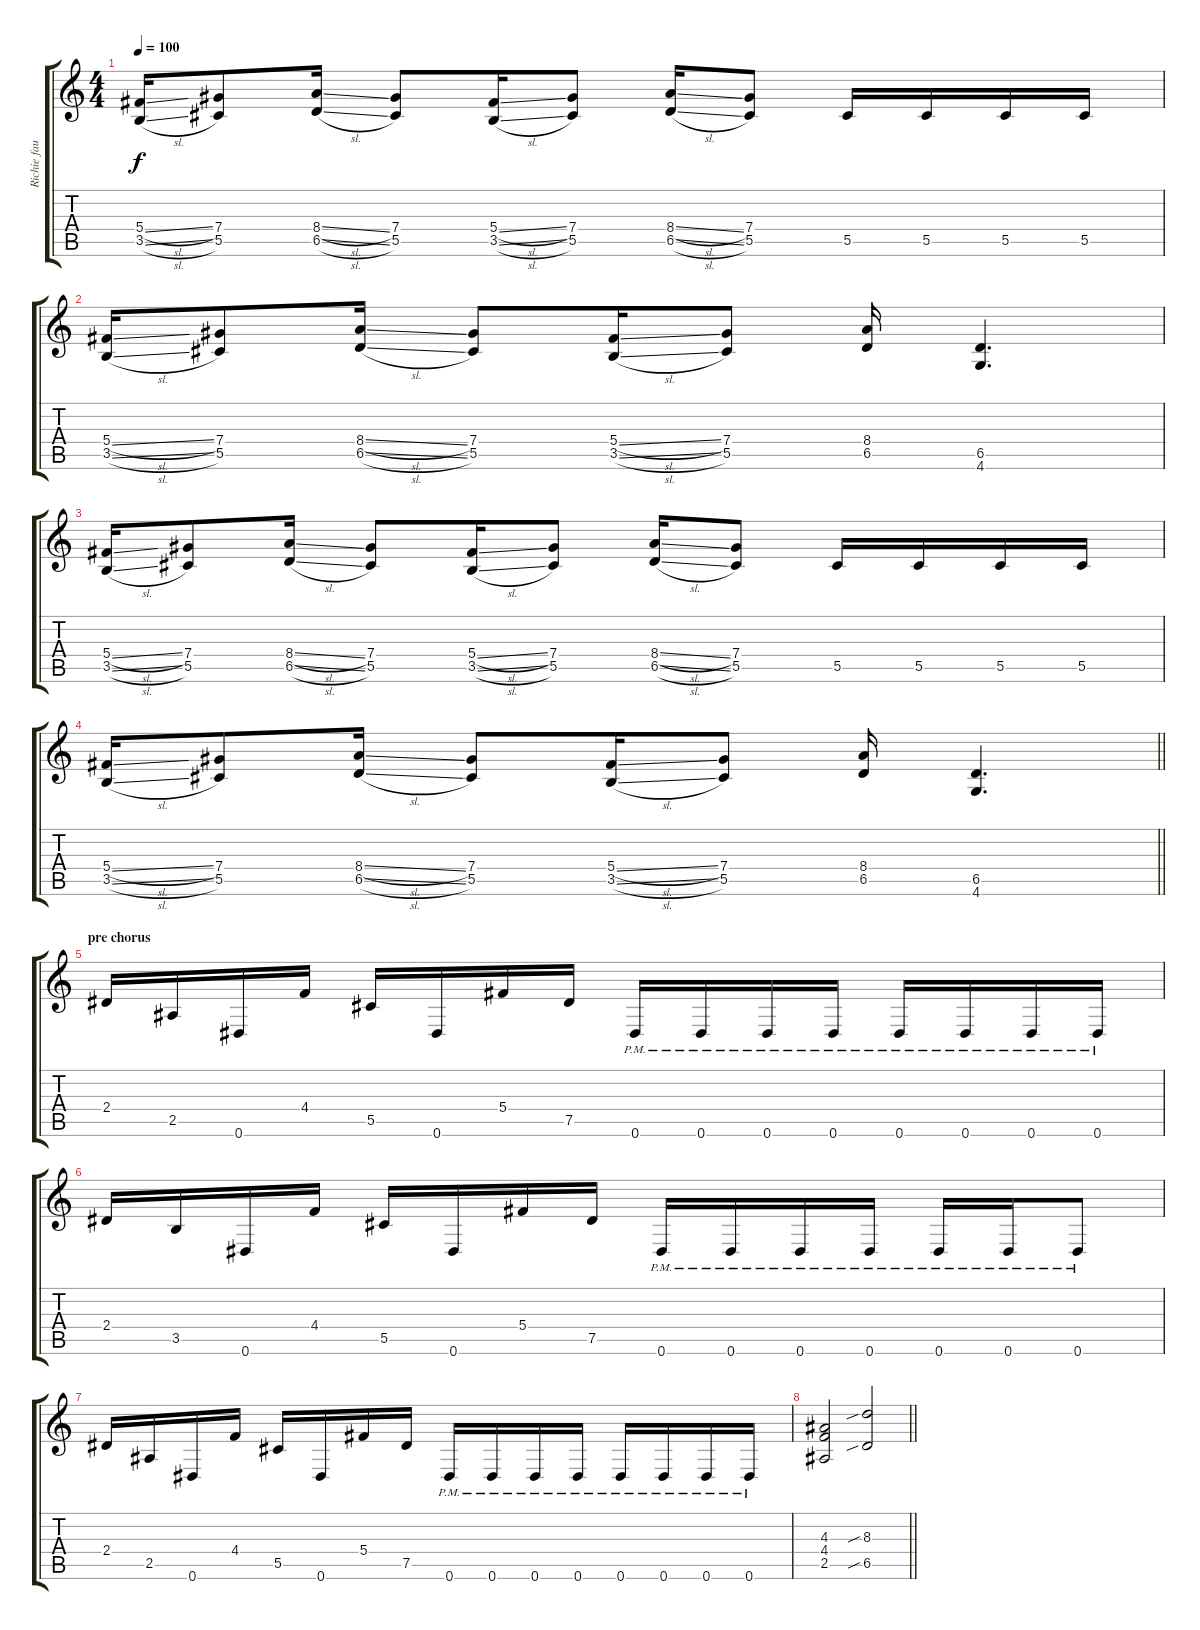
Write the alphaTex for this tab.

\track ("Richie faulkner" "Richie fau") {instrument distortionguitar}
\staff {score tabs}
\tuning (Eb4 Bb3 Gb3 Db3 Ab2 Eb2) {hide}
\ts (4 4)
\tempo 100
\clef g2
\ks c
(5.4{sl} 3.5{sl}).16{dy f} (7.4 5.5).8 (8.4{sl} 6.5{sl}).16 (7.4 5.5).8 (5.4{sl} 3.5{sl}).16 (7.4 5.5).8 (8.4{sl} 6.5{sl}).16 (7.4 5.5).8 5.5.16 5.5.16 5.5.16 5.5.16 |
(5.4{sl} 3.5{sl}).16 (7.4 5.5).8 (8.4{sl} 6.5{sl}).16 (7.4 5.5).8 (5.4{sl} 3.5{sl}).16 (7.4 5.5).8 (8.4 6.5).16 (6.5 4.6).4{d} |
(5.4{sl} 3.5{sl}).16 (7.4 5.5).8 (8.4{sl} 6.5{sl}).16 (7.4 5.5).8 (5.4{sl} 3.5{sl}).16 (7.4 5.5).8 (8.4{sl} 6.5{sl}).16 (7.4 5.5).8 5.5.16 5.5.16 5.5.16 5.5.16 |
\barLineRight lightlight
(5.4{sl} 3.5{sl}).16 (7.4 5.5).8 (8.4{sl} 6.5{sl}).16 (7.4 5.5).8 (5.4{sl} 3.5{sl}).16 (7.4 5.5).8 (8.4 6.5).16 (6.5 4.6).4{d} |
\section ("" "pre chorus")
2.4.16{volume 14} 2.5.16 0.6.16 4.4.16 5.5.16 0.6.16 5.4.16 7.5.16 0.6{pm}.16 0.6{pm}.16 0.6{pm}.16 0.6{pm}.16 0.6{pm}.16 0.6{pm}.16 0.6{pm}.16 0.6{pm}.16 |
2.4.16 3.5.16 0.6.16 4.4.16 5.5.16 0.6.16 5.4.16 7.5.16 0.6{pm}.16 0.6{pm}.16 0.6{pm}.16 0.6{pm}.16 0.6{pm}.16 0.6{pm}.16 0.6{pm}.8 |
2.4.16 2.5.16 0.6.16 4.4.16 5.5.16 0.6.16 5.4.16 7.5.16 0.6{pm}.16 0.6{pm}.16 0.6{pm}.16 0.6{pm}.16 0.6{pm}.16 0.6{pm}.16 0.6{pm}.16 0.6{pm}.16 |
\barLineRight lightlight
(4.3 4.4 2.5).2 (8.3{sib} 6.5{sib}).2
